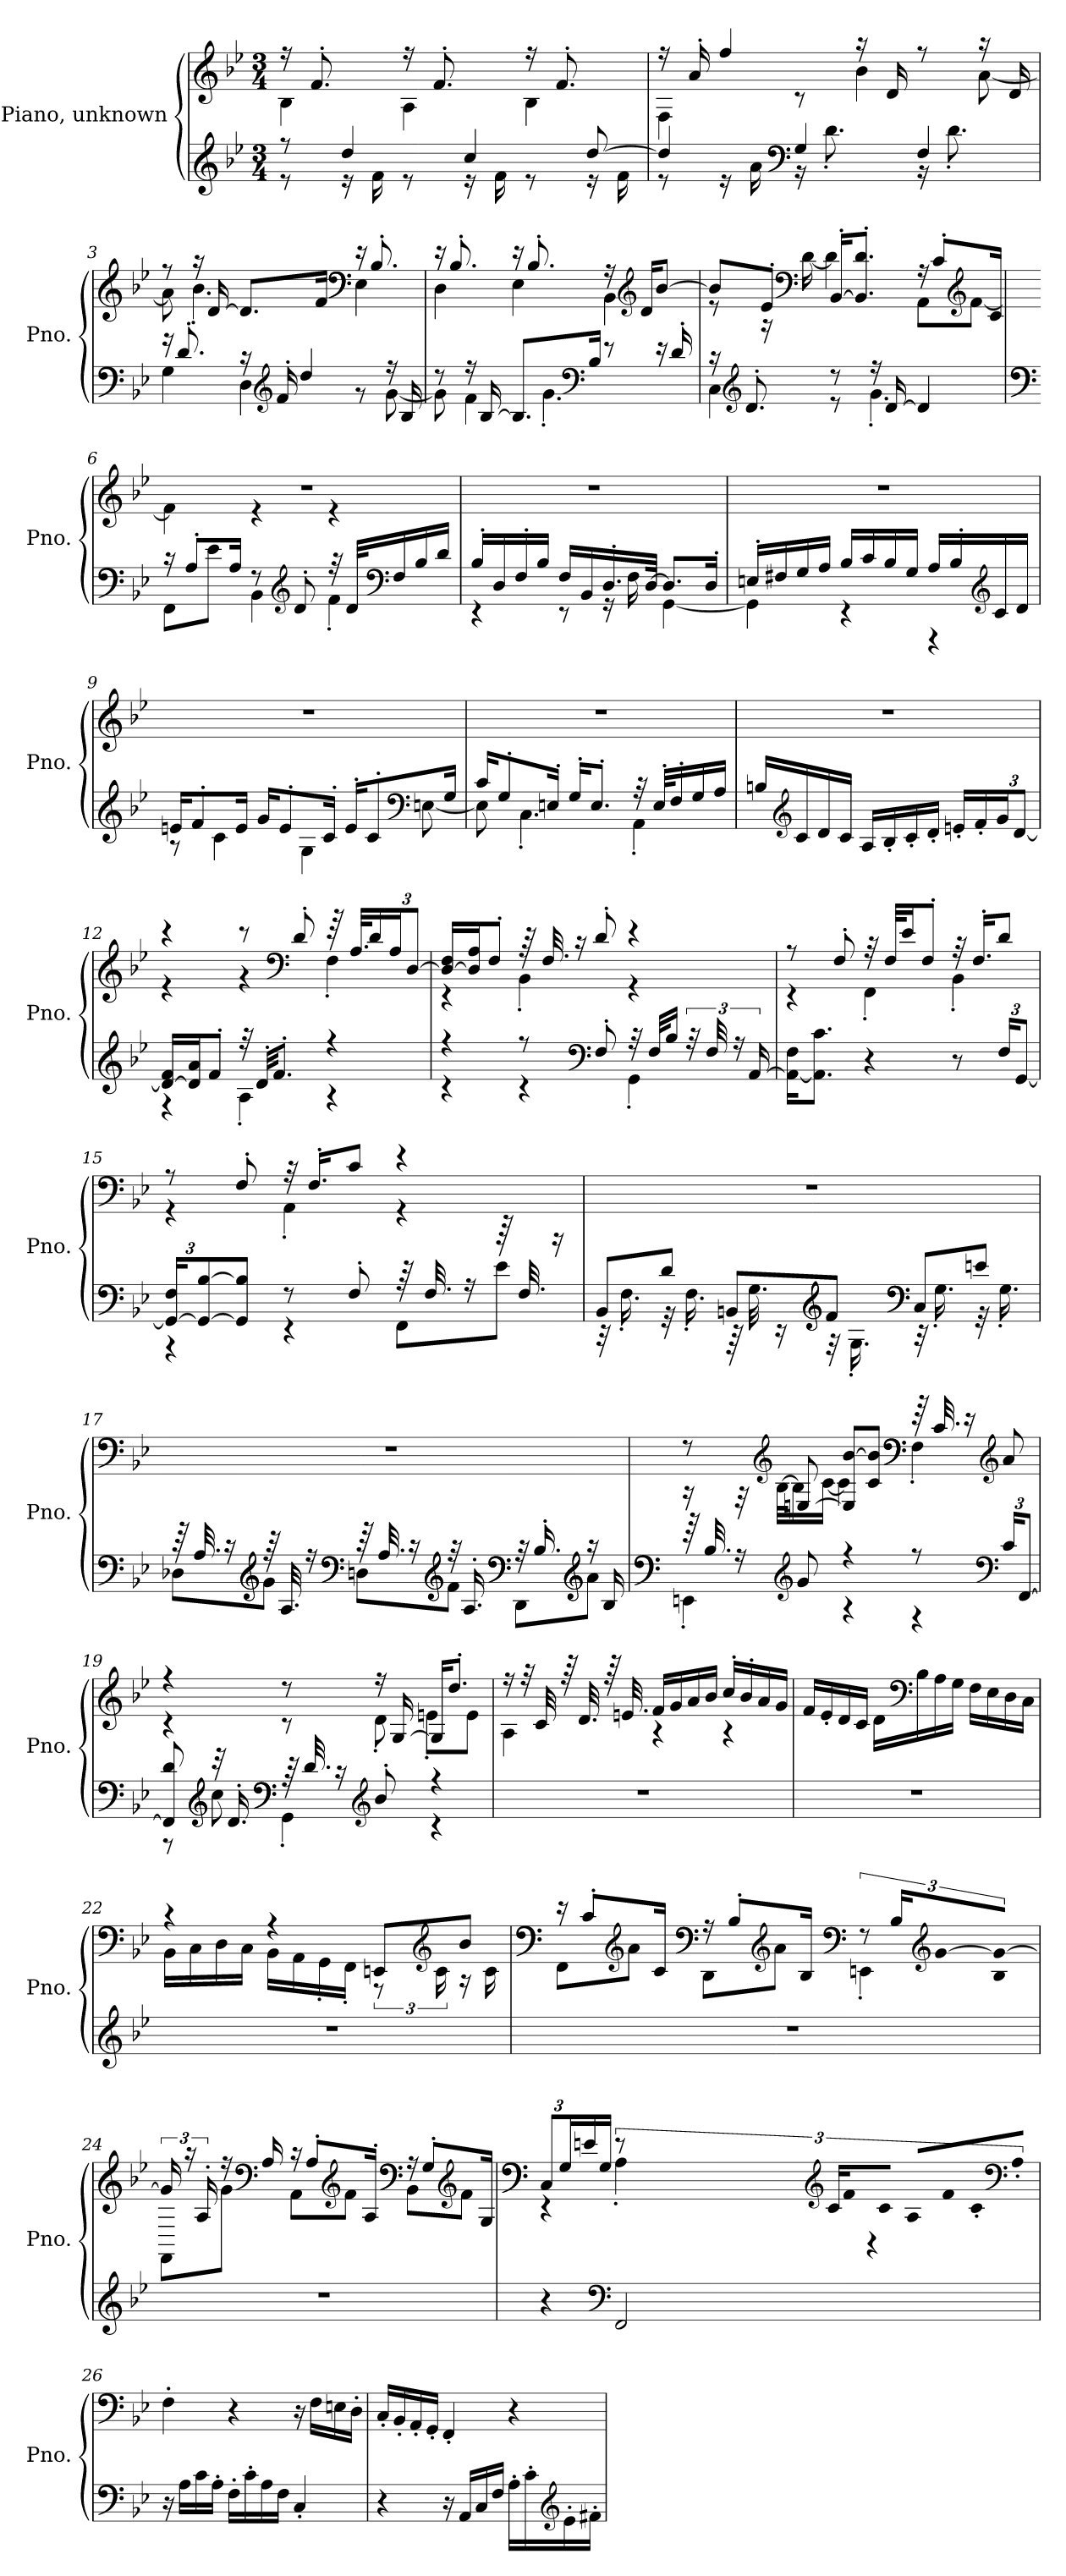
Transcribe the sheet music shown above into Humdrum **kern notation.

**kern	**kern
*part1	*part1
*staff2	*staff1
*I"Piano, unknown	*
*I'Pno.	*
*clefG2	*clefG2
*k[b-e-]	*k[b-e-]
*M3/4	*M3/4
*MM140	*MM140
=1	=1
*^	*^
8r	8r	16r	4B-\
.	.	8.f'/	.
4dd/	16r	.	.
.	16f\	.	.
.	8r	16r	4A\
.	.	8.f'/	.
4cc/	16r	.	.
.	16f\	.	.
.	8r	16r	4B-\
.	.	8.f'/	.
[8dd/	16r	.	.
.	16f\	.	.
=2	=2	=2	=2
4dd/]	8r	16r	4F\
.	.	16a'/	.
.	16r	4ff/	.
.	16a\	.	.
*clefF4	*	*	*
4G/	16r	.	8r
.	8.d'\	.	.
.	.	16r	4b-\
.	.	16d/	.
4F/	16r	8r	.
.	8.d'\	.	.
.	.	16r	[8a\
.	.	16d/	.
=3	=3	=3	=3
16r	4G\	8r	8a\]
8.d'/	.	.	.
.	.	16r	4.b-'\
.	.	[16d/	.
16r	4D\	8.d/L]	.
*clefG2	*	*	*
16f'/	.	.	.
4dd/	.	.	.
.	.	16f/Jk	.
*	*	*clefF4	*
.	8r	16r	4E-\
.	.	8.B-'/	.
16r	[8g\	.	.
16B-/	.	.	.
!!LO:LB:g=z	!!
=4	=4	=4	=4
8r	8g\]	16r	4D\
.	.	8.B-'/	.
16r	4f\	.	.
[16B-/	.	.	.
8.B-/L]	.	16r	4E-\
.	.	8.B-'/	.
.	4.g'\	.	.
*clefF4	*	*	*
16B-/Jk	.	.	.
8r	.	16r	4BB-\
*	*	*clefG2	*
.	.	16d/KL	.
16r	.	[8b-/J	.
16d'/	.	.	.
=5	=5	=5	=5
16r	4C\	8b-/L]	8r
*clefG2	*	*	*
8.d'/	.	.	.
.	.	8e-'/J	16r
*	*	*clefF4	*
.	.	.	[16d\
8r	8r	[16BB-'/KL	4d\]
.	.	8.BB-/]' 8.d/'J	.
16r	4.g'\	.	.
[16d/	.	.	.
4d/]	.	16r	8AA\L
.	.	8c'/L	.
*	*	*clefG2	*
.	.	.	[8f\J
.	.	16c/Jk	.
!!LO:LB:g=z	!!
=6	=6	=6	=6
*clefF4	*	*	*
16r	8FF\L	2.r	4f\]
8A'/L	.	.	.
.	8e-\J	.	.
16A/Jk	.	.	.
8r	4BB-\	.	4r
*clefG2	*	*	*
8d'/	.	.	.
32r	4f'\	.	4r
32d/KLL	.	.	.
*clefF4	*	*	*
16F/	.	.	.
16B-/	.	.	.
16d/JJ	.	.	.
*	*	*v	*v
=7	=7	=7
16B-'/LL	4r	2.r
16D/	.	.
16F'/	.	.
16B-/JJ	.	.
16F/LL	8r	.
16BB-/	.	.
16.D'/	16r	.
.	16F\	.
[32D/JJk	.	.
8.D/L]	[4GG\	.
16D'/Jk	.	.
=8	=8	=8
16En'/LL	4GG\]	2.r
16F#X/	.	.
16G/	.	.
16A/JJ	.	.
16B-/LL	4r	.
16c/	.	.
16B-/	.	.
16G/JJ	.	.
16A/LL	4r	.
16B-'/	.	.
*clefG2	*	*
16c/	.	.
16d/JJ	.	.
!!LO:LB:g=z
=9	=9	=9
16en/KL	8r	2.r
8f'/	.	.
.	4c\	.
16e/Jk	.	.
16g/KL	.	.
8e'/	.	.
.	4G\	.
16c'/Jk	.	.
16e'/KL	.	.
8c'/	.	.
*clefF4	*	*
.	[8En\	.
16G/Jk	.	.
=10	=10	=10
16c/KL	8E\]	2.r
8G'/	.	.
.	4.C'\	.
16En'/Jk	.	.
16G'/KL	.	.
8.E'/J	.	.
32r	4AA'\	.
32E'/KLL	.	.
16F'/	.	.
16G/	.	.
16A/JJ	.	.
*v	*v	*
=11	=11
16Bn/LL	2.r
*clefG2	*
16c/	.
16d/	.
16c/JJ	.
16A/LL	.
16B'/	.
16c'/	.
16d'/JJ	.
16en'/LL	.
16f'/	.
*Xbrackettup	*
24g/J	.
[12d/J	.
!!LO:LB:g=z
=12	=12
*^	*^
16d/_ 16f/LL	4r	4r	4r
16d/] 16a/J	.	.	.
8f'/J	.	.	.
32r	4A'\	8r	4r
32d'/KKL	.	.	.
8.f'/J	.	.	.
*	*	*clefF4	*
.	.	8d'/	.
4r	4r	64r	4F'\
.	.	32.A/KLL	.
.	.	16d/	.
*	*	*Xbrackettup	*
.	.	24A/J	.
.	.	[12D/J	.
=13	=13	=13	=13
4r	4r	16D/_ 16F/LL	4r
.	.	16D/] 16A/J	.
.	.	8F'/J	.
8r	4r	64r	4BB-'\
.	.	32.F/	.
.	.	16r	.
*clefF4	*	*	*
8F'/	.	8d'/	.
32r	4GG'\	4r	4r
32F/KLL	.	.	.
16B-/JJ	.	.	.
*brackettup	*	*	*
48r	.	.	.
48F/	.	.	.
24r	.	.	.
[24AA/	.	.	.
*v	*v	*	*
!!LO:LB:g=z	!!
=14	=14	=14
16AA\_ 16F\KL	8r	4r
8.AA\] 8.c\J	.	.
.	8F'/	.
4r	32r	4FF'\
.	32F/KLL	.
.	16e-/J	.
.	8F'/J	.
8r	32r	4BB-'\
.	16.F'/KL	.
*Xbrackettup	*	*
24F/KL	8d/J	.
[12GG/J	.	.
=15	=15	=15
*^	*	*
24GG/_ 24F/KL	4r	8r	4r
12GG/_ [12B-/	.	.	.
8GG/] 8B-/]J	.	8F'/	.
8r	4r	32r	4AA'\
.	.	16.F'/KL	.
8F'/	.	8c/J	.
64r	8FF\L	4r	4r
32.F/	.	.	.
16r	.	.	.
64r	8e-\J	.	.
32.F/	.	.	.
16r	.	.	.
*	*	*v	*v
!!LO:PB:g=z
=16	=16	=16
8BB-/L	32r	2.r
.	16.F'\	.
8d/J	32r	.
.	16.F'\	.
8BBn/L	64r	.
.	32.G\	.
.	16r	.
*clefG2	*	*
8f/J	32r	.
.	16.G'\	.
*clefF4	*	*
8C/L	32r	.
.	16.G'\	.
8en/J	32r	.
.	16.G'\	.
!!LO:LB:g=z
=17	=17	=17
64r	8D-X\L	2.r
32.A/	.	.
16r	.	.
*clefG2	*	*
64r	8g\J	.
32.A/	.	.
16r	.	.
*clefF4	*	*
64r	8Dn\L	.
32.A/	.	.
16r	.	.
*clefG2	*	*
32r	8f\J	.
16.A'/	.	.
*clefF4	*	*
32r	8DD\L	.
16.B-'/	.	.
*clefG2	*	*
16r	8a\J	.
16B-/	.	.
!!LO:LB:g=z
=18	=18	=18
*clefF4	*	*
*	*	*^
64r	4EEn'\	8r	16r
32.B-/	.	.	.
16r	.	.	32r
*	*	*clefG2	*
.	.	.	[32B-\KLL
*clefG2	*	*	*
8g/	.	[8En/	16B-\]
.	.	.	[16c\JJ
4r	4r	8E/] [8b-/L	4c\]
.	.	8c/ 8b-/]J	.
*	*	*clefF4	*
8r	4r	64r	4F'\
.	.	32.c/	.
.	.	16r	.
*clefF4	*	*clefG2	*
24c/KL	.	8a/	.
[12FF/J	.	.	.
=19	=19	=19	=19
8FF/] 8d/	8r	4r	4r
*clefG2	*	*	*
32r	8cc\	.	.
16.d'/	.	.	.
*clefF4	*	*	*
64r	4GG'\	8r	8r
32.d/	.	.	.
16r	.	.	.
*clefG2	*	*	*
8b-'/	.	16r	8d'\
.	.	[16G/	.
4r	4r	16G/KL]	8en'\L
.	.	8.dd'/J	.
.	.	.	8e\J
*v	*v	*	*
!!LO:LB:g=z	!!
=20	=20	=20
2.r	16r	4A\
.	32r	.
.	32c/	.
.	64r	.
.	32.d/	.
.	64r	.
.	32.en/	.
.	16f/LL	4r
.	16g/	.
.	16a/	.
.	16b-/JJ	.
.	16cc'/LL	4r
.	16b-'/	.
.	16a/	.
.	16g/JJ	.
*	*v	*v
=21	=21
2.r	16f/LL
.	16e-'/
.	16d/
.	16c/JJ
.	16d\LL
*	*clefF4
.	16B-\
.	16A\
.	16G\JJ
.	16F\LL
.	16E-\
.	16D\
.	16C\JJ
!!LO:LB:g=z
=22	=22
*	*^
2.r	4r	16BB-\LL
.	.	16C\
.	.	16D\
.	.	16C\JJ
.	4r	16BB-\LL
.	.	16AA\
.	.	16GG'\
.	.	16FF'\JJ
*	*	*brackettup
.	8EEn/L	12r
*	*clefG2	*
.	.	24c\
.	8b-/J	16r
.	.	16c\
=23	=23	=23
*	*clefF4	*
2.r	16r	8FF\L
.	8c'/L	.
*	*clefG2	*
.	.	8a\J
.	16c/Jk	.
*	*clefF4	*
.	16r	8DD\L
.	8B-'/L	.
*	*clefG2	*
.	.	8a\J
.	16B-/Jk	.
*	*clefF4	*
.	12r	4EEn'\
.	24B-/LL	.
*	*clefG2	*
.	[16g/	.
.	16B-/ 16g/_JJ	.
!!LO:LB:g=z	!!
=24	=24	=24
2.r	24g/]	8FF\L
.	24r	.
.	24A'/	.
.	16r	8g\J
*	*clefF4	*
.	16A/	.
.	16r	8AA\L
.	8A'/L	.
*	*clefG2	*
.	.	8f\J
.	16A'/Jk	.
*	*clefF4	*
.	16r	8BB-\L
.	8G'/L	.
*	*clefG2	*
.	.	8f\J
.	16G/Jk	.
=25	=25	=25
*	*clefF4	*
*	*Xbrackettup	*
4r	12C/L	4r
.	24G/L	.
.	16en/	.
.	16G/JJ	.
*clefF4	*	*
*	*brackettup	*
2FF/	12r	4A'\
*	*clefG2	*
.	24c/LL	.
.	16f/	.
.	16c/JJ	.
.	16A/LL	4r
.	16f/	.
.	16c'/	.
*	*clefF4	*
.	16A'/JJ	.
*	*v	*v
!!LO:PB:g=z
=26	=26
16r	4F'\
16A\LL	.
16c\	.
16A'\JJ	.
16F'\LL	4r
16c'\	.
16A\	.
16F\JJ	.
4C'/	16r
.	16F\LL
.	16En\
.	16D'\JJ
=27	=27
4r	16C'/LL
.	16BB-'/
.	16AA'/
.	16GG'/JJ
16r	4FF'/
16AA/LL	.
16C/	.
16F/JJ	.
16A'\LL	4r
16c'\	.
*clefG2	*
16e-'\	.
16f#X'\JJ	.
=	=
*-	*-
